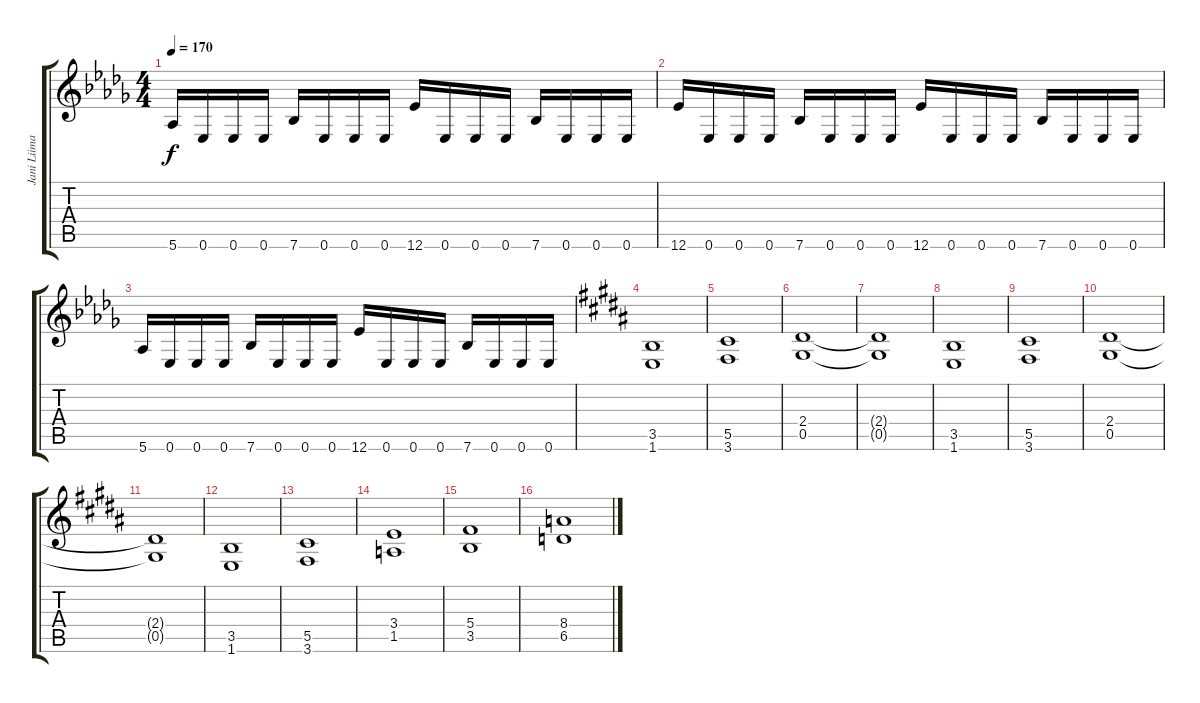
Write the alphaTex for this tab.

\track ("Jani Liimatainen (Rhythm Guitar)" "Jani Liima") {instrument overdrivenguitar}
\staff {score tabs}
\tuning (Eb4 Bb3 Gb3 Db3 Ab2 Eb2) {hide}
\ts (4 4)
\tempo 170
\clef g2
\ks db
5.6.16{dy f} 0.6.16 0.6.16 0.6.16 7.6.16 0.6.16 0.6.16 0.6.16 12.6.16 0.6.16 0.6.16 0.6.16 7.6.16 0.6.16 0.6.16 0.6.16 |
12.6.16 0.6.16 0.6.16 0.6.16 7.6.16 0.6.16 0.6.16 0.6.16 12.6.16 0.6.16 0.6.16 0.6.16 7.6.16 0.6.16 0.6.16 0.6.16 |
5.6.16 0.6.16 0.6.16 0.6.16 7.6.16 0.6.16 0.6.16 0.6.16 12.6.16 0.6.16 0.6.16 0.6.16 7.6.16 0.6.16 0.6.16 0.6.16 |
\ks b
(3.5 1.6).1 |
(5.5 3.6).1 |
(2.4 0.5).1 |
(2.4{t} 0.5{t}).1 |
(3.5 1.6).1 |
(5.5 3.6).1 |
(2.4 0.5).1 |
(2.4{t} 0.5{t}).1 |
(3.5 1.6).1 |
(5.5 3.6).1 |
(3.4 1.5).1 |
(5.4 3.5).1 |
(8.4 6.5).1
